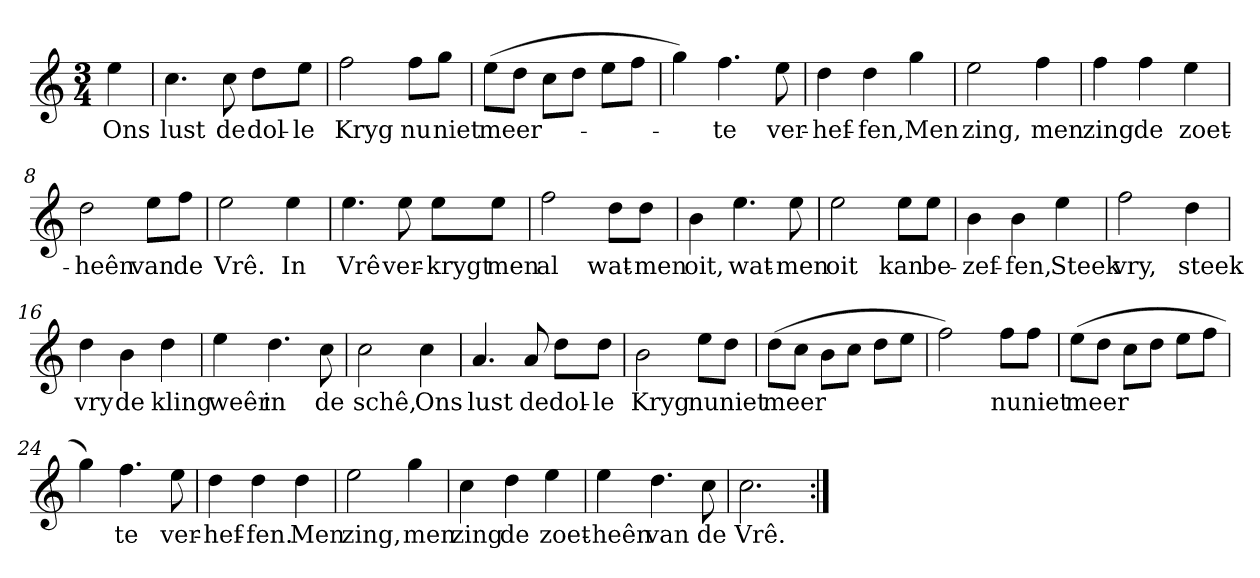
**kern	**text
*part1	*part1
*staff1	*staff1
*clefG2	*
*k[]	*
*C:	*
*M3/4	*
*MM120	*
=	=
4ee	Ons
=1	=1
4.cc	lust
8cc	de
8dd\L	dol-
8ee\J	-le
=2	=2
2ff	Kryg
8ff\L	nu
8gg\J	niet
=3	=3
(8ee\L	meer-
8dd\J	.
8cc\L	.
8dd\J	.
8ee\L	.
8ff\J	.
=4	=4
4gg)	.
4.ff	-te
8ee	ver-
=5	=5
4dd	-hef-
4dd	-fen,
4gg	Men
=6	=6
2ee	zing,
4ff	men
=7	=7
4ff	zing
4ff	de
4ee	zoet-
=8	=8
2dd	-heên
8ee\L	van
8ff\J	de
=9	=9
2ee	Vrê.
4ee	In
=10	=10
4.ee	Vrê
8ee	ver-
8ee\L	-krygt
8ee\J	men
=11	=11
2ff	al
8dd\L	wat-
8dd\J	-men
=12	=12
4b	oit,
4.ee	wat-
8ee	-men
=13	=13
2ee	oit
8ee\L	kan
8ee\J	be-
=14	=14
4b	-zef-
4b	-fen,
4ee	Steek
=15	=15
2ff	vry,
4dd	steek
=16	=16
4dd	vry
4b	de
4dd	kling
=17	=17
4ee	weêr
4.dd	in
8cc	de
=18	=18
2cc	schê,
4cc	Ons
=19	=19
4.a	lust
8a	de
8dd\L	dol-
8dd\J	-le
=20	=20
2b	Kryg
8ee\L	nu
8dd\J	niet
=21	=21
(8dd\L	meer
8cc\J	.
8b\L	.
8cc\J	.
8dd\L	.
8ee\J	.
=22	=22
2ff)	.
8ff\L	nu
8ff\J	niet
=23	=23
(8ee\L	meer
8dd\J	.
8cc\L	.
8dd\J	.
8ee\L	.
8ff\J	.
=24	=24
4gg)	.
4.ff	te
8ee	ver-
=25	=25
4dd	-hef-
4dd	-fen.
4dd	Men
=26	=26
2ee	zing,
4gg	men
=27	=27
4cc	zing
4dd	de
4ee	zoet-
=28	=28
4ee	-heên
4.dd	van
8cc	de
=29	=29
2.cc	Vrê.
=:|!	=:|!
*-	*-
